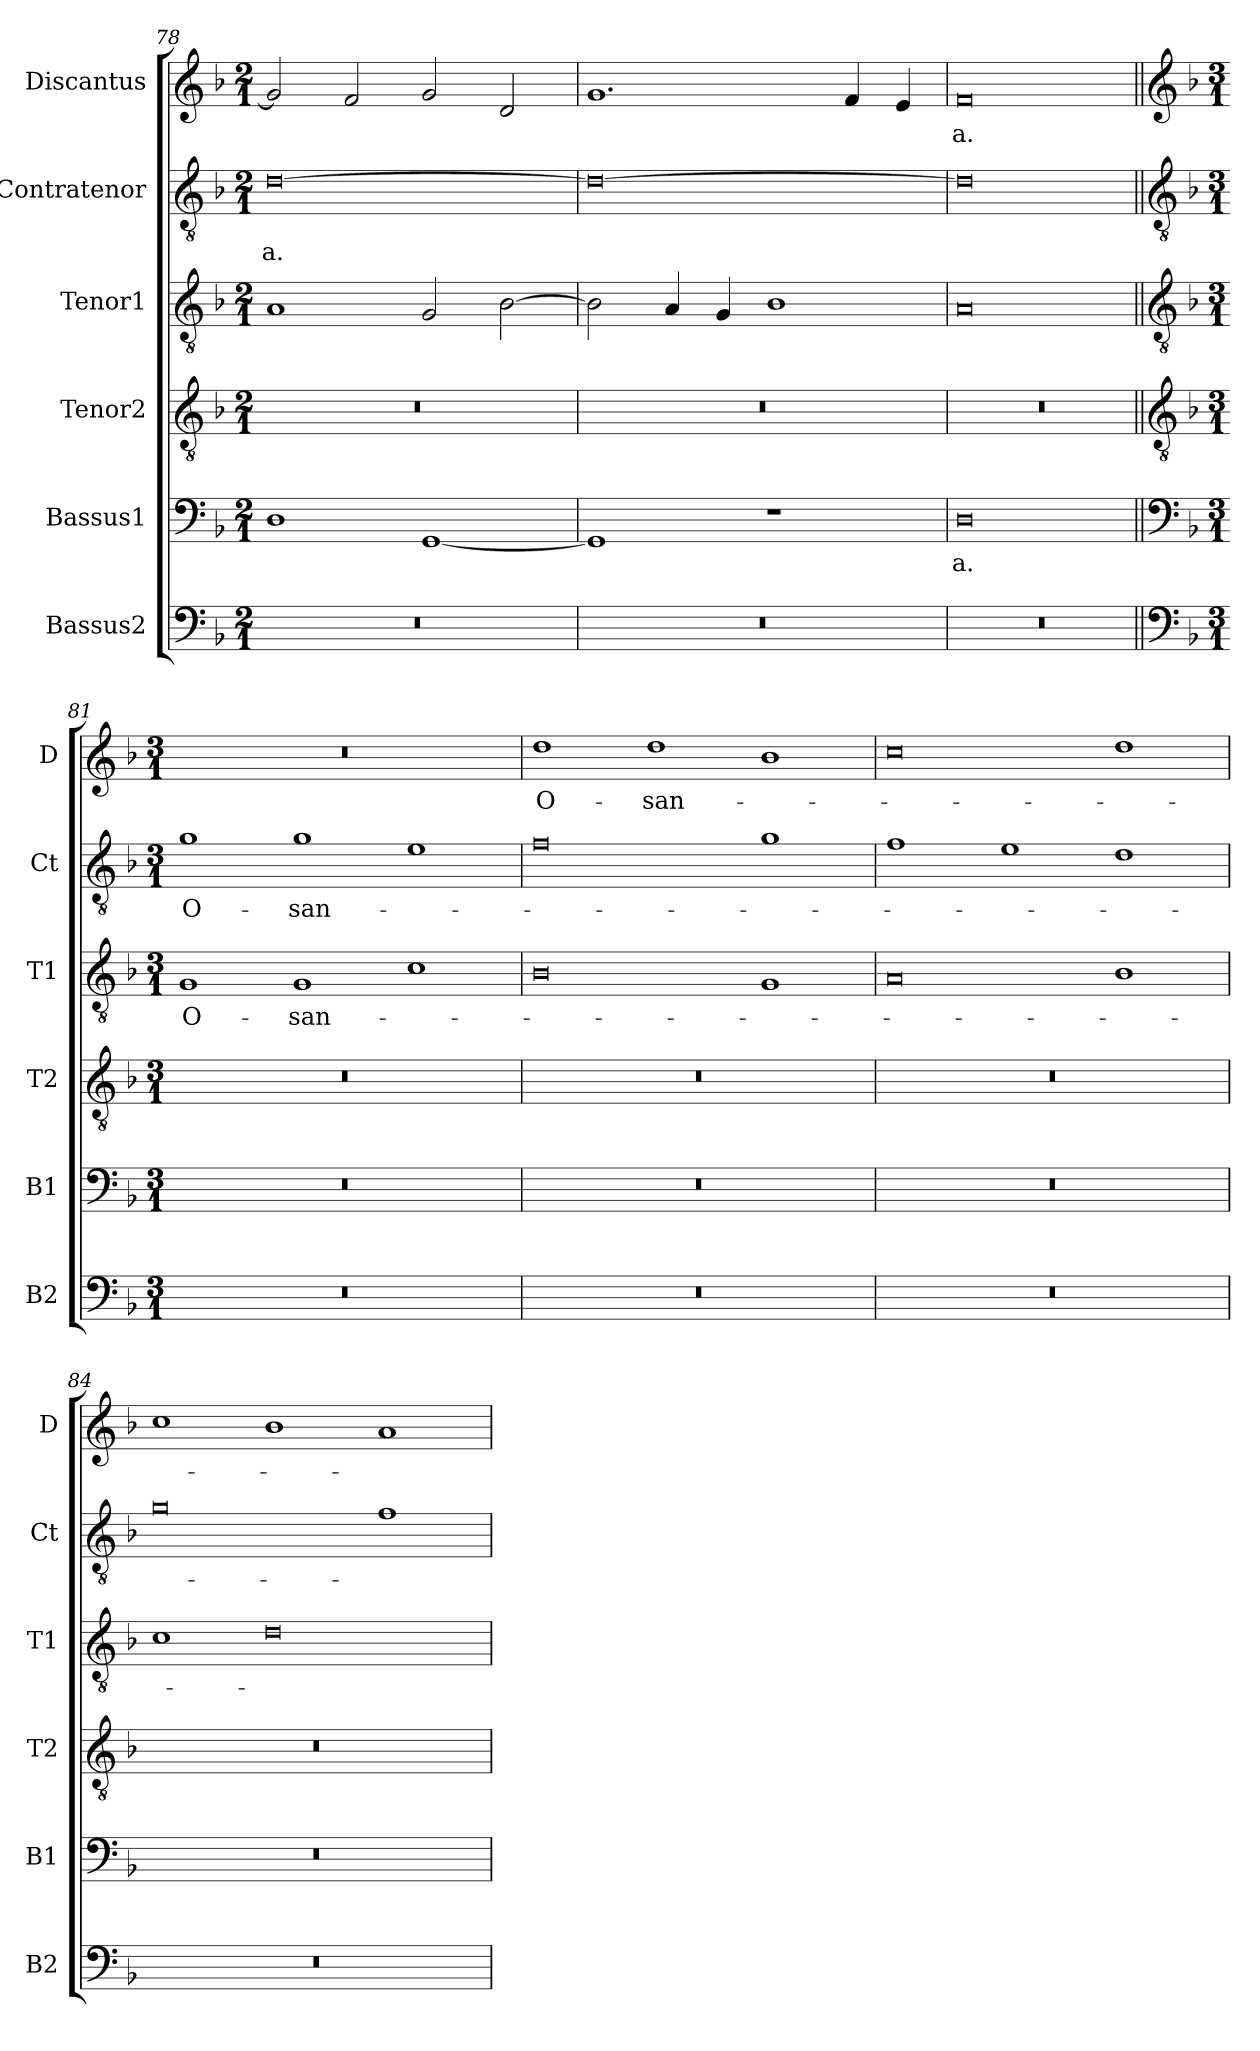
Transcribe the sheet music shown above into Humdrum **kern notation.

**kern	**kern	**text	**kern	**kern	**text	**kern	**text	**kern	**text
*part6	*part5	*part5	*part4	*part3	*part3	*part2	*part2	*part1	*part1
*staff6	*staff5	*staff5	*staff4	*staff3	*staff3	*staff2	*staff2	*staff1	*staff1
*I"Bassus2	*I"Bassus1	*	*I"Tenor2	*I"Tenor1	*	*I"Contratenor	*	*I"Discantus	*
*I'B2	*I'B1	*	*I'T2	*I'T1	*	*I'Ct	*	*I'D	*
*clefF4	*clefF4	*	*clefGv2	*clefGv2	*	*clefGv2	*	*clefG2	*
*k[b-]	*k[b-]	*	*k[b-]	*k[b-]	*	*k[b-]	*	*k[b-]	*
*M2/1	*M2/1	*	*M2/1	*M2/1	*	*M2/1	*	*M2/1	*
=78	=78	=78	=78	=78	=78	=78	=78	=78	=78
0r	1D	.	0r	1A	.	[0d	-a.	2g/]	.
.	.	.	.	.	.	.	.	2f/	.
.	[1GG	.	.	2G/	.	.	.	2g/	.
.	.	.	.	[2B-\	.	.	.	2d/	.
=79	=79	=79	=79	=79	=79	=79	=79	=79	=79
0r	1GG]	.	0r	2B-\]	.	0d_	.	1.g	.
.	.	.	.	4A/	.	.	.	.	.
.	.	.	.	4G/	.	.	.	.	.
.	1r	.	.	1B-	.	.	.	.	.
.	.	.	.	.	.	.	.	4f/	.
.	.	.	.	.	.	.	.	4e/	.
=80	=80	=80	=80	=80	=80	=80	=80	=80	=80
0r	0D	-a.	0r	0A	.	0d]	.	0f	-a.
!!LO:LB:g=z
=81||	=81||	=81||	=81||	=81||	=81||	=81||	=81||	=81||	=81||
*clefF4	*clefF4	*	*clefGv2	*clefGv2	*	*clefGv2	*	*clefG2	*
*k[b-]	*k[b-]	*	*k[b-]	*k[b-]	*	*k[b-]	*	*k[b-]	*
*M3/1	*M3/1	*	*M3/1	*M3/1	*	*M3/1	*	*M3/1	*
0.r	0.r	.	0.r	1G	-O-	1g	O-	0.r	.
.	.	.	.	1G	-san-	1g	-san-	.	.
.	.	.	.	1c	.	1e	.	.	.
=82	=82	=82	=82	=82	=82	=82	=82	=82	=82
0.r	0.r	.	0.r	0B-	.	0f	.	1dd	O-
.	.	.	.	.	.	.	.	1dd	-san-
.	.	.	.	1G	.	1g	.	1b-	.
=83	=83	=83	=83	=83	=83	=83	=83	=83	=83
0.r	0.r	.	0.r	0A	.	1f	.	0cc	.
.	.	.	.	.	.	1e	.	.	.
.	.	.	.	1B-	.	1d	.	1dd	.
=84	=84	=84	=84	=84	=84	=84	=84	=84	=84
0.r	0.r	.	0.r	1c	.	0g	.	1cc	.
.	.	.	.	0d	.	.	.	1b-	.
.	.	.	.	.	.	1f	.	1a	.
=	=	=	=	=	=	=	=	=	=
*-	*-	*-	*-	*-	*-	*-	*-	*-	*-
